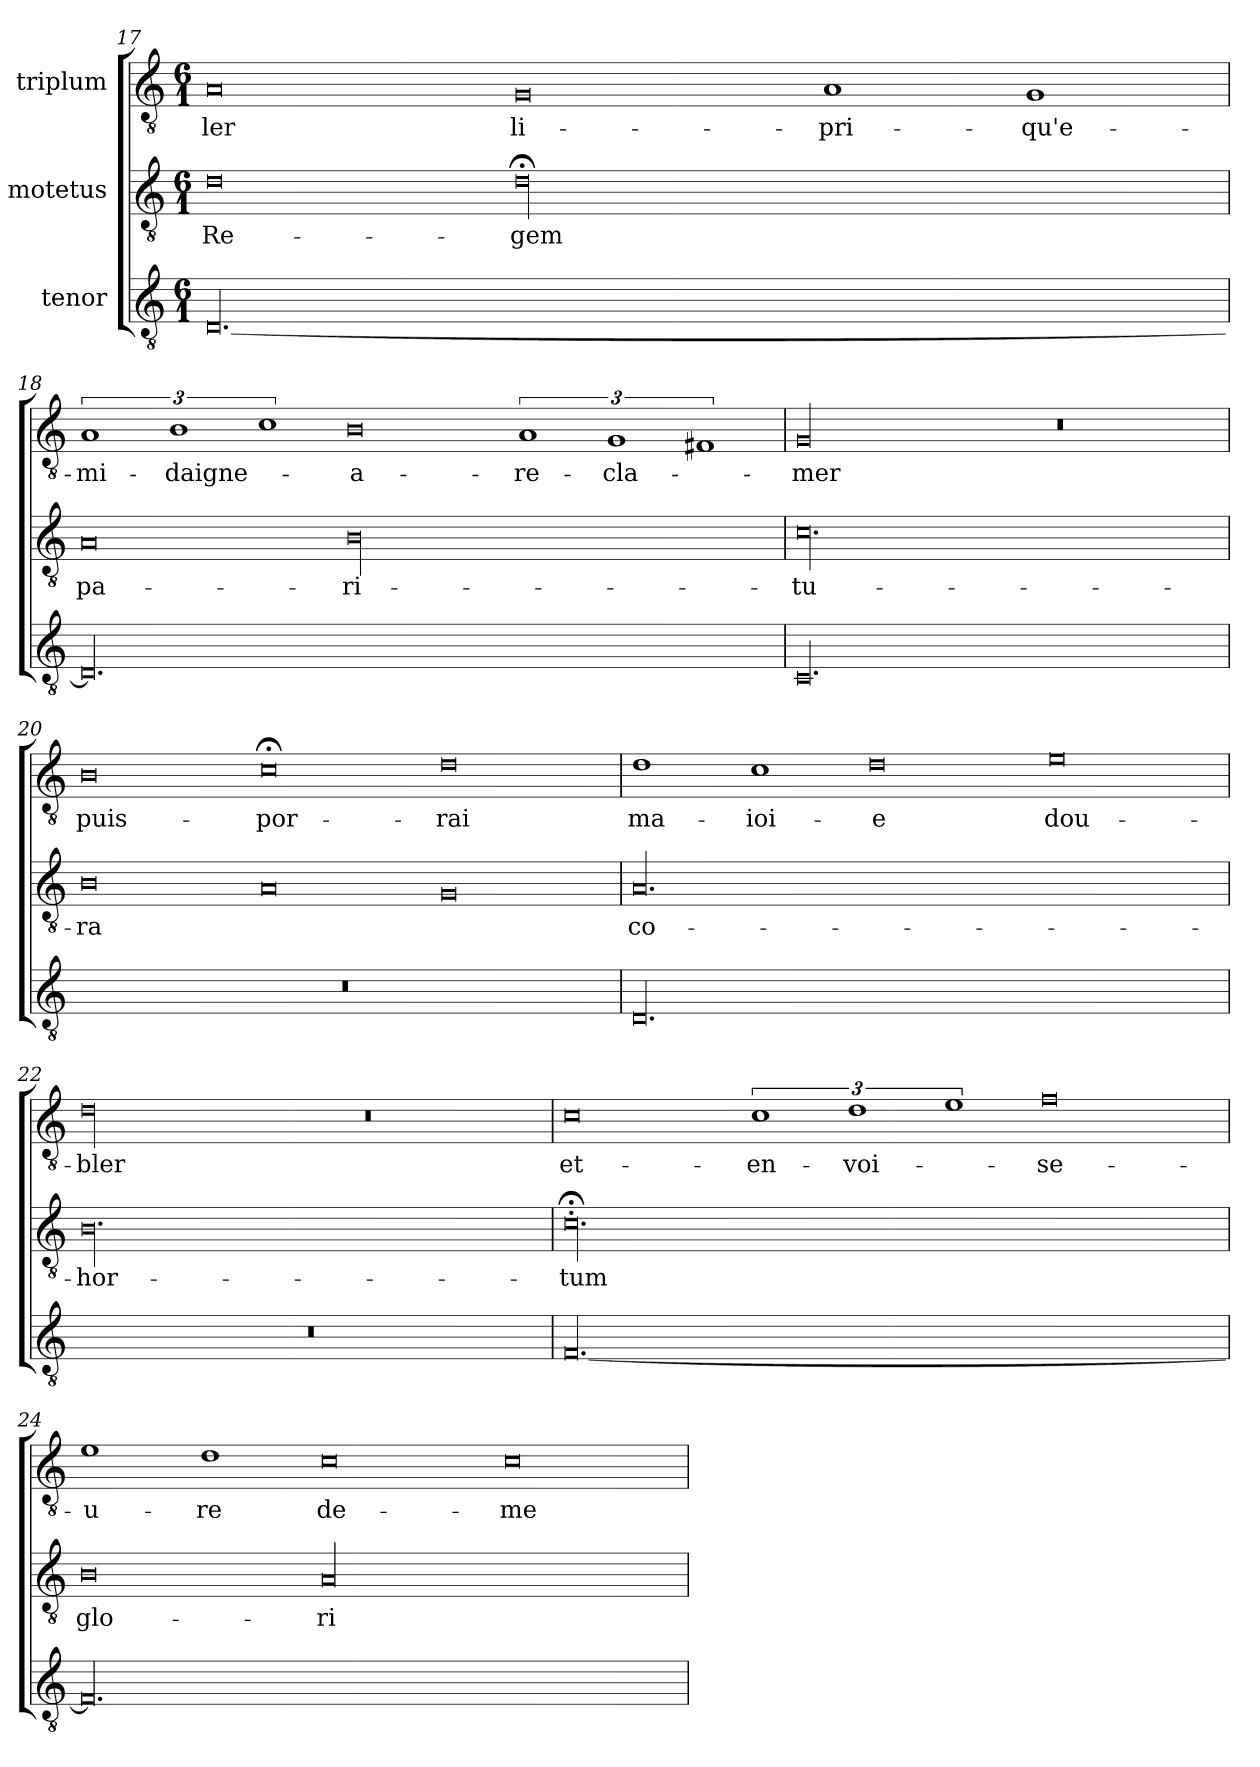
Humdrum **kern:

**kern	**kern	**text	**kern	**text
*part3	*part2	*part2	*part1	*part1
*staff3	*staff2	*staff2	*staff1	*staff1
*I"tenor	*I"motetus	*	*I"triplum	*
*clefGv2	*clefGv2	*	*clefGv2	*
*k[]	*k[]	*	*k[]	*
*C:	*C:	*	*C:	*
*M6/1	*M6/1	*	*M6/1	*
=17	=17	=17	=17	=17
[00.D/	0d\	Re-	0A/	-ler
.	00d;<\	-gem	0G/	li-
.	.	.	1A/	pri-
.	.	.	1G/	qu'e-
!!LO:PB:g=z
=18	=18	=18	=18	=18
00.D/]	0A/	pa-	3%2A/	mi-
.	.	.	3%2B\	daigne-
.	.	.	3%2c\	.
.	00B\	-ri-	0B\	a-
.	.	.	3%2A/	re-
.	.	.	3%2G/	-cla-
.	.	.	3%2F#X/	.
=19	=19	=19	=19	=19
00.C/	00.c\	-tu-	00G/	-mer
.	.	.	0r	.
=20	=20	=20	=20	=20
00.r	0B\	-ra	0B\	puis-
.	0A/	.	0c;<\	por-
.	0G/	.	0d\	-rai
=21	=21	=21	=21	=21
00.D/	00.A/	co-	1d\	ma-
.	.	.	1c\	ioi-
.	.	.	0d\	-e
.	.	.	0e\	dou-
=22	=22	=22	=22	=22
00.r	00.B\	-hor-	00d\	-bler
.	.	.	0r	.
=23	=23	=23	=23	=23
[00.F/	00.c;<'\	-tum	0c\	et-
.	.	.	3%2c\	en-
.	.	.	3%2d\	-voi-
.	.	.	3%2e\	.
.	.	.	0f\	-se-
=24	=24	=24	=24	=24
00.F/]	0B\	glo-	1e\	-u-
.	.	.	1d\	-re
.	00A/	-ri-	0c\	de-
.	.	.	0c\	-me-
=	=	=	=	=
*-	*-	*-	*-	*-
